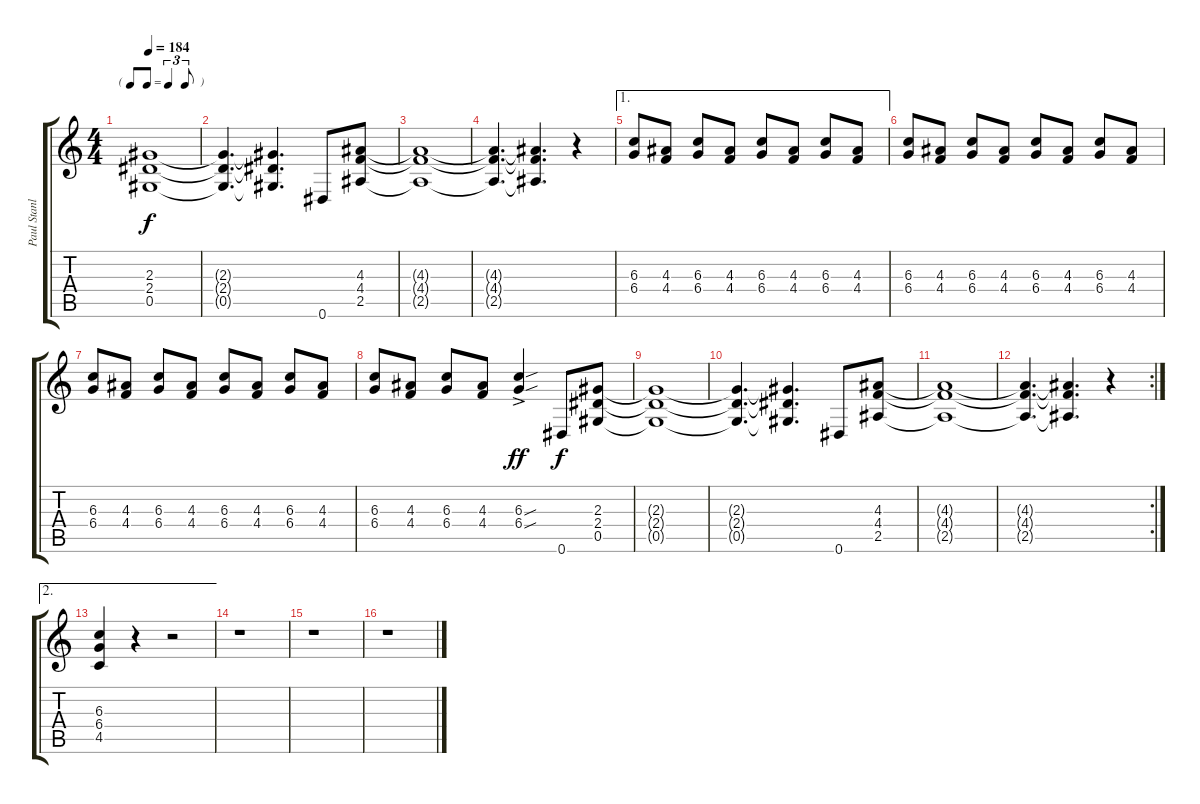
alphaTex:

\track ("Paul Stanley" "Paul Stanl") {instrument distortionguitar}
\staff {score tabs}
\tuning (Eb4 Bb3 Gb3 Db3 Ab2 Eb2) {hide}
\ts (4 4)
\tf triplet8th
\tempo 184
\clef g2
\ks c
(2.3{t} 2.4{t} 0.5{t}).1{dy f} |
(2.3{t} 2.4{t} 0.5{t}).4{d} (2.3{t} 2.4{t} 0.5{t}).4{d} 0.6.8 (4.3 4.4 2.5).8 |
(4.3{t} 4.4{t} 2.5{t}).1 |
(4.3{t} 4.4{t} 2.5{t}).4{d} (4.3{t} 4.4{t} 2.5{t}).4{d} r.4 |
\ae 1
(6.3 6.4).8 (4.3 4.4).8 (6.3 6.4).8 (4.3 4.4).8 (6.3 6.4).8 (4.3 4.4).8 (6.3 6.4).8 (4.3 4.4).8 |
(6.3 6.4).8 (4.3 4.4).8 (6.3 6.4).8 (4.3 4.4).8 (6.3 6.4).8 (4.3 4.4).8 (6.3 6.4).8 (4.3 4.4).8 |
(6.3 6.4).8 (4.3 4.4).8 (6.3 6.4).8 (4.3 4.4).8 (6.3 6.4).8 (4.3 4.4).8 (6.3 6.4).8 (4.3 4.4).8 |
(6.3 6.4).8 (4.3 4.4).8 (6.3 6.4).8 (4.3 4.4).8 (6.3{sou ac} 6.4{sou}).4{dy ff} 0.6.8{dy f} (2.3 2.4 0.5).8 |
(2.3{t} 2.4{t} 0.5{t}).1 |
(2.3{t} 2.4{t} 0.5{t}).4{d} (2.3{t} 2.4{t} 0.5{t}).4{d} 0.6.8 (4.3 4.4 2.5).8 |
(4.3{t} 4.4{t} 2.5{t}).1 |
\rc 2
(4.3{t} 4.4{t} 2.5{t}).4{d} (4.3{t} 4.4{t} 2.5{t}).4{d} r.4 |
\ae 2
(6.3 6.4 4.5).4 r.4 r.2 |
r.1 |
r.1 |
r.1
